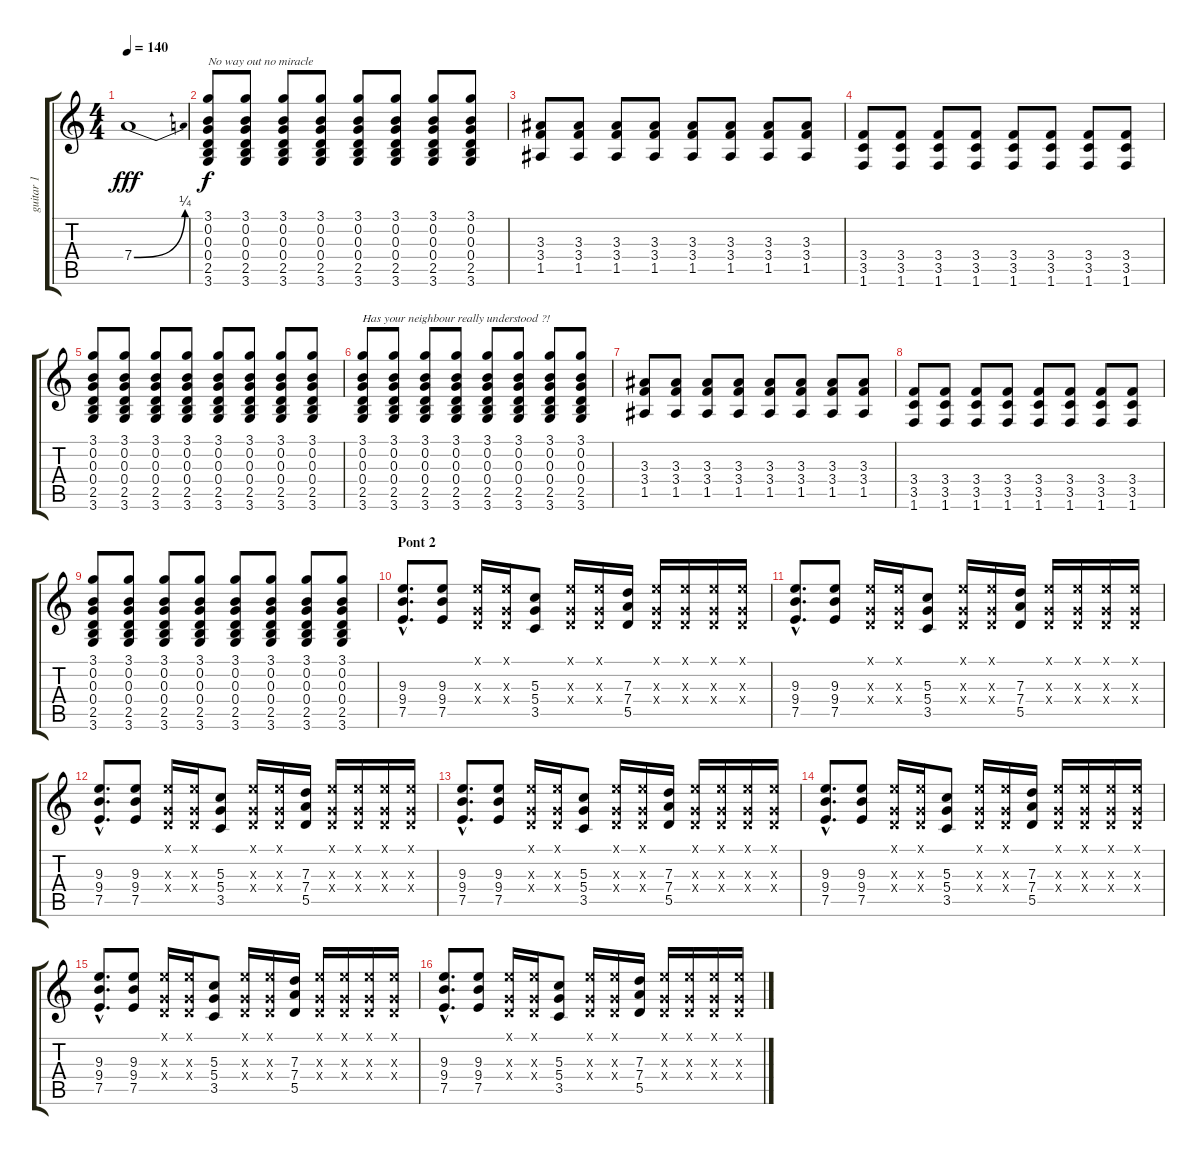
\track ("guitar 1" "guitar 1") {instrument distortionguitar}
\staff {score tabs}
\tuning (E4 B3 G3 D3 A2 E2) {hide}
\ts (4 4)
\tempo 140
\clef g2
\ks c
7.4{be (bend 0 0 60 1)}.1{dy fff} |
(3.1 0.2 0.3 0.4 2.5 3.6).8{txt "No way out no miracle" dy f} (3.1 0.2 0.3 0.4 2.5 3.6).8 (3.1 0.2 0.3 0.4 2.5 3.6).8 (3.1 0.2 0.3 0.4 2.5 3.6).8 (3.1 0.2 0.3 0.4 2.5 3.6).8 (3.1 0.2 0.3 0.4 2.5 3.6).8 (3.1 0.2 0.3 0.4 2.5 3.6).8 (3.1 0.2 0.3 0.4 2.5 3.6).8 |
(3.3 3.4 1.5).8 (3.3 3.4 1.5).8 (3.3 3.4 1.5).8 (3.3 3.4 1.5).8 (3.3 3.4 1.5).8 (3.3 3.4 1.5).8 (3.3 3.4 1.5).8 (3.3 3.4 1.5).8 |
(3.4 3.5 1.6).8 (3.4 3.5 1.6).8 (3.4 3.5 1.6).8 (3.4 3.5 1.6).8 (3.4 3.5 1.6).8 (3.4 3.5 1.6).8 (3.4 3.5 1.6).8 (3.4 3.5 1.6).8 |
(3.1 0.2 0.3 0.4 2.5 3.6).8 (3.1 0.2 0.3 0.4 2.5 3.6).8 (3.1 0.2 0.3 0.4 2.5 3.6).8 (3.1 0.2 0.3 0.4 2.5 3.6).8 (3.1 0.2 0.3 0.4 2.5 3.6).8 (3.1 0.2 0.3 0.4 2.5 3.6).8 (3.1 0.2 0.3 0.4 2.5 3.6).8 (3.1 0.2 0.3 0.4 2.5 3.6).8 |
(3.1 0.2 0.3 0.4 2.5 3.6).8{txt "Has your neighbour really understood ?!"} (3.1 0.2 0.3 0.4 2.5 3.6).8 (3.1 0.2 0.3 0.4 2.5 3.6).8 (3.1 0.2 0.3 0.4 2.5 3.6).8 (3.1 0.2 0.3 0.4 2.5 3.6).8 (3.1 0.2 0.3 0.4 2.5 3.6).8 (3.1 0.2 0.3 0.4 2.5 3.6).8 (3.1 0.2 0.3 0.4 2.5 3.6).8 |
(3.3 3.4 1.5).8 (3.3 3.4 1.5).8 (3.3 3.4 1.5).8 (3.3 3.4 1.5).8 (3.3 3.4 1.5).8 (3.3 3.4 1.5).8 (3.3 3.4 1.5).8 (3.3 3.4 1.5).8 |
(3.4 3.5 1.6).8 (3.4 3.5 1.6).8 (3.4 3.5 1.6).8 (3.4 3.5 1.6).8 (3.4 3.5 1.6).8 (3.4 3.5 1.6).8 (3.4 3.5 1.6).8 (3.4 3.5 1.6).8 |
(3.1 0.2 0.3 0.4 2.5 3.6).8 (3.1 0.2 0.3 0.4 2.5 3.6).8 (3.1 0.2 0.3 0.4 2.5 3.6).8 (3.1 0.2 0.3 0.4 2.5 3.6).8 (3.1 0.2 0.3 0.4 2.5 3.6).8 (3.1 0.2 0.3 0.4 2.5 3.6).8 (3.1 0.2 0.3 0.4 2.5 3.6).8 (3.1 0.2 0.3 0.4 2.5 3.6).8 |
\section ("" "Pont 2")
(9.3{hac} 9.4{hac} 7.5{hac}).8{d} (9.3 9.4 7.5).8 (0.1{x} 0.3{x} 0.4{x}).16 (0.1{x} 0.3{x} 0.4{x}).16 (5.3 5.4 3.5).8 (0.1{x} 0.3{x} 0.4{x}).16 (0.1{x} 0.3{x} 0.4{x}).16 (7.3 7.4 5.5).16 (0.1{x} 0.3{x} 0.4{x}).16 (0.1{x} 0.3{x} 0.4{x}).16 (0.1{x} 0.3{x} 0.4{x}).16 (0.1{x} 0.3{x} 0.4{x}).16 |
(9.3{hac} 9.4{hac} 7.5{hac}).8{d} (9.3 9.4 7.5).8 (0.1{x} 0.3{x} 0.4{x}).16 (0.1{x} 0.3{x} 0.4{x}).16 (5.3 5.4 3.5).8 (0.1{x} 0.3{x} 0.4{x}).16 (0.1{x} 0.3{x} 0.4{x}).16 (7.3 7.4 5.5).16 (0.1{x} 0.3{x} 0.4{x}).16 (0.1{x} 0.3{x} 0.4{x}).16 (0.1{x} 0.3{x} 0.4{x}).16 (0.1{x} 0.3{x} 0.4{x}).16 |
(9.3{hac} 9.4{hac} 7.5{hac}).8{d} (9.3 9.4 7.5).8 (0.1{x} 0.3{x} 0.4{x}).16 (0.1{x} 0.3{x} 0.4{x}).16 (5.3 5.4 3.5).8 (0.1{x} 0.3{x} 0.4{x}).16 (0.1{x} 0.3{x} 0.4{x}).16 (7.3 7.4 5.5).16 (0.1{x} 0.3{x} 0.4{x}).16 (0.1{x} 0.3{x} 0.4{x}).16 (0.1{x} 0.3{x} 0.4{x}).16 (0.1{x} 0.3{x} 0.4{x}).16 |
(9.3{hac} 9.4{hac} 7.5{hac}).8{d} (9.3 9.4 7.5).8 (0.1{x} 0.3{x} 0.4{x}).16 (0.1{x} 0.3{x} 0.4{x}).16 (5.3 5.4 3.5).8 (0.1{x} 0.3{x} 0.4{x}).16 (0.1{x} 0.3{x} 0.4{x}).16 (7.3 7.4 5.5).16 (0.1{x} 0.3{x} 0.4{x}).16 (0.1{x} 0.3{x} 0.4{x}).16 (0.1{x} 0.3{x} 0.4{x}).16 (0.1{x} 0.3{x} 0.4{x}).16 |
(9.3{hac} 9.4{hac} 7.5{hac}).8{d} (9.3 9.4 7.5).8 (0.1{x} 0.3{x} 0.4{x}).16 (0.1{x} 0.3{x} 0.4{x}).16 (5.3 5.4 3.5).8 (0.1{x} 0.3{x} 0.4{x}).16 (0.1{x} 0.3{x} 0.4{x}).16 (7.3 7.4 5.5).16 (0.1{x} 0.3{x} 0.4{x}).16 (0.1{x} 0.3{x} 0.4{x}).16 (0.1{x} 0.3{x} 0.4{x}).16 (0.1{x} 0.3{x} 0.4{x}).16 |
(9.3{hac} 9.4{hac} 7.5{hac}).8{d} (9.3 9.4 7.5).8 (0.1{x} 0.3{x} 0.4{x}).16 (0.1{x} 0.3{x} 0.4{x}).16 (5.3 5.4 3.5).8 (0.1{x} 0.3{x} 0.4{x}).16 (0.1{x} 0.3{x} 0.4{x}).16 (7.3 7.4 5.5).16 (0.1{x} 0.3{x} 0.4{x}).16 (0.1{x} 0.3{x} 0.4{x}).16 (0.1{x} 0.3{x} 0.4{x}).16 (0.1{x} 0.3{x} 0.4{x}).16 |
(9.3{hac} 9.4{hac} 7.5{hac}).8{d} (9.3 9.4 7.5).8 (0.1{x} 0.3{x} 0.4{x}).16 (0.1{x} 0.3{x} 0.4{x}).16 (5.3 5.4 3.5).8 (0.1{x} 0.3{x} 0.4{x}).16 (0.1{x} 0.3{x} 0.4{x}).16 (7.3 7.4 5.5).16 (0.1{x} 0.3{x} 0.4{x}).16 (0.1{x} 0.3{x} 0.4{x}).16 (0.1{x} 0.3{x} 0.4{x}).16 (0.1{x} 0.3{x} 0.4{x}).16
